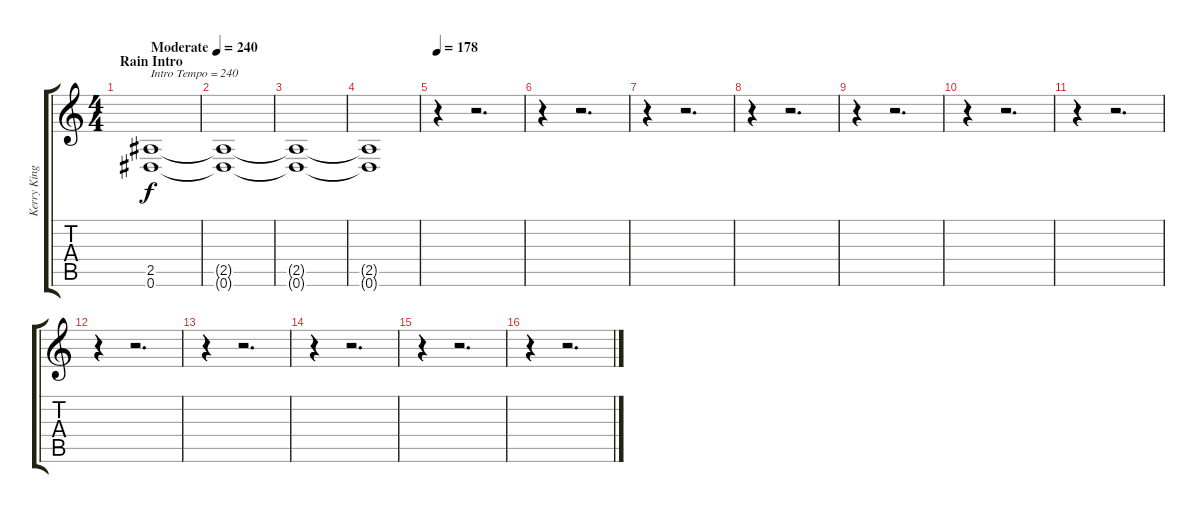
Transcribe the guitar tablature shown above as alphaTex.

\track ("Kerry King" "Kerry King") {instrument distortionguitar}
\staff {score tabs}
\tuning (Eb4 Bb3 Gb3 Db3 Ab2 Eb2) {hide}
\ts (4 4)
\section ("" "Rain Intro")
\tempo (240 "Moderate")
\clef g2
\ks c
(2.5 0.6).1{txt "Intro Tempo = 240" dy f instrument distortionguitar} |
(2.5{t} 0.6{t}).1 |
(2.5{t} 0.6{t}).1 |
(2.5{t} 0.6{t}).1 |
\tempo 178
r.4 r.2{d} |
r.4 r.2{d} |
r.4 r.2{d} |
r.4 r.2{d} |
r.4 r.2{d} |
r.4 r.2{d} |
r.4 r.2{d} |
r.4 r.2{d} |
r.4 r.2{d} |
r.4 r.2{d} |
r.4 r.2{d} |
r.4 r.2{d}
